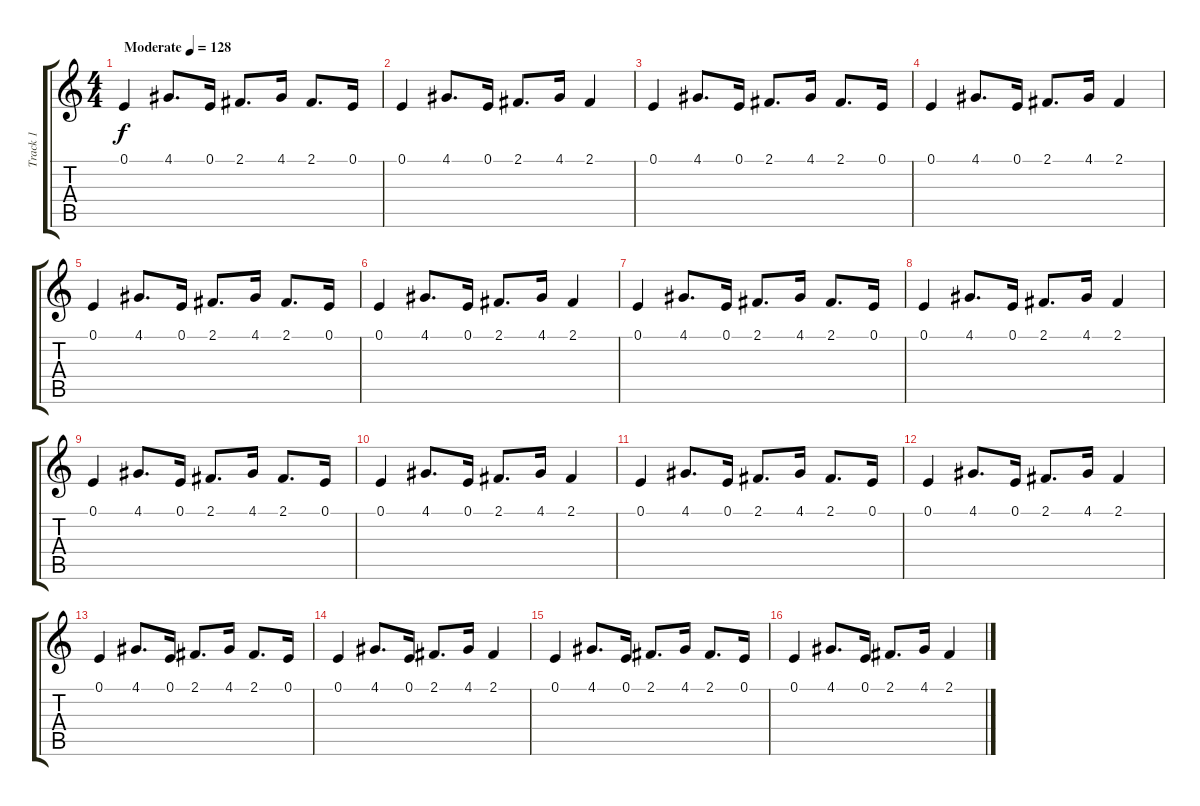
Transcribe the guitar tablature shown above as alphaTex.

\track ("Track 1" "Track 1") {instrument vibraphone}
\staff {score tabs}
\tuning (E4 B3 G3 D3 A2 E2) {hide}
\ts (4 4)
\tempo (128 "Moderate")
\clef g2
\ks c
0.1.4{dy f instrument vibraphone} 4.1.8{d} 0.1.16 2.1.8{d} 4.1.16 2.1.8{d} 0.1.16 |
0.1.4 4.1.8{d} 0.1.16 2.1.8{d} 4.1.16 2.1.4 |
0.1.4 4.1.8{d} 0.1.16 2.1.8{d} 4.1.16 2.1.8{d} 0.1.16 |
0.1.4 4.1.8{d} 0.1.16 2.1.8{d} 4.1.16 2.1.4 |
0.1.4 4.1.8{d} 0.1.16 2.1.8{d} 4.1.16 2.1.8{d} 0.1.16 |
0.1.4 4.1.8{d} 0.1.16 2.1.8{d} 4.1.16 2.1.4 |
0.1.4 4.1.8{d} 0.1.16 2.1.8{d} 4.1.16 2.1.8{d} 0.1.16 |
0.1.4 4.1.8{d} 0.1.16 2.1.8{d} 4.1.16 2.1.4 |
0.1.4 4.1.8{d} 0.1.16 2.1.8{d} 4.1.16 2.1.8{d} 0.1.16 |
0.1.4 4.1.8{d} 0.1.16 2.1.8{d} 4.1.16 2.1.4 |
0.1.4 4.1.8{d} 0.1.16 2.1.8{d} 4.1.16 2.1.8{d} 0.1.16 |
0.1.4 4.1.8{d} 0.1.16 2.1.8{d} 4.1.16 2.1.4 |
0.1.4 4.1.8{d} 0.1.16 2.1.8{d} 4.1.16 2.1.8{d} 0.1.16 |
0.1.4 4.1.8{d} 0.1.16 2.1.8{d} 4.1.16 2.1.4 |
0.1.4 4.1.8{d} 0.1.16 2.1.8{d} 4.1.16 2.1.8{d} 0.1.16 |
0.1.4 4.1.8{d} 0.1.16 2.1.8{d} 4.1.16 2.1.4
